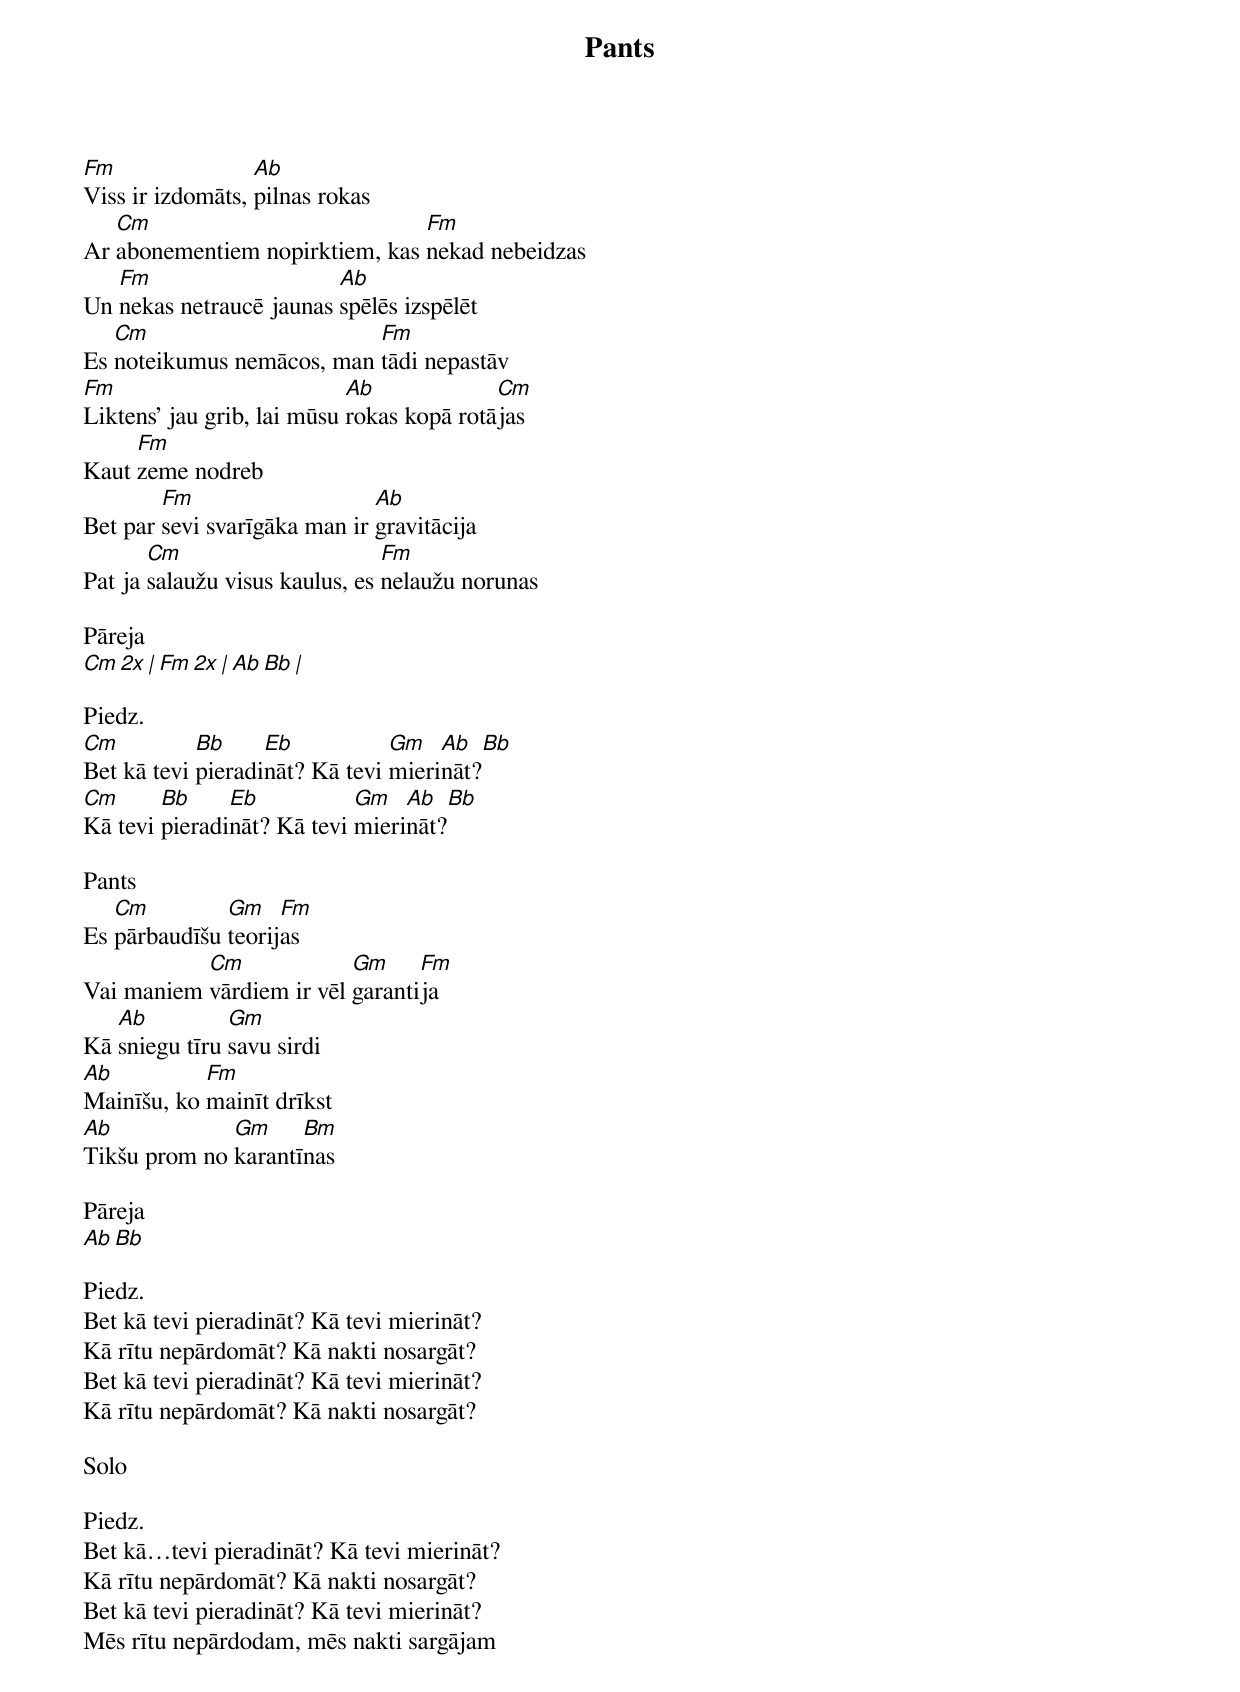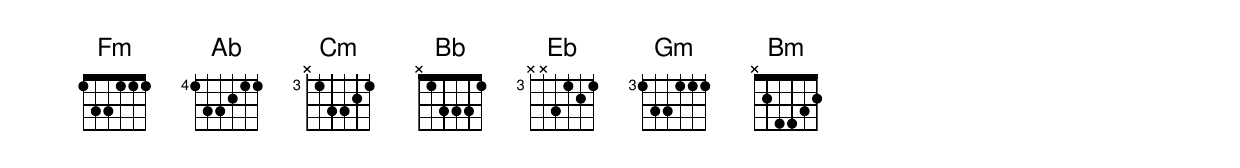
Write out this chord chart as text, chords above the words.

Pants
Fm                Ab
Viss ir izdomāts, pilnas rokas
   Cm                           Fm
Ar abonementiem nopirktiem, kas nekad nebeidzas
   Fm                    Ab
Un nekas netraucē jaunas spēlēs izspēlēt
   Cm                      Fm
Es noteikumus nemācos, man tādi nepastāv
Fm                          Ab             Cm
Liktens’ jau grib, lai mūsu rokas kopā rotājas
     Fm
Kaut zeme nodreb
        Fm                    Ab
Bet par sevi svarīgāka man ir gravitācija
       Cm                       Fm
Pat ja salaužu visus kaulus, es nelaužu norunas

Pāreja
Cm 2x | Fm 2x | Ab Bb |

Piedz.
Cm          Bb     Eb           Gm   Ab    Bb
Bet kā tevi pieradināt? Kā tevi mierināt?
Cm      Bb     Eb           Gm   Ab    Bb
Kā tevi pieradināt? Kā tevi mierināt?

Pants
   Cm         Gm    Fm
Es pārbaudīšu teorijas
           Cm             Gm     Fm
Vai maniem vārdiem ir vēl garantija
   Ab          Gm
Kā sniegu tīru savu sirdi
Ab          Fm
Mainīšu, ko mainīt drīkst
Ab            Gm     Bm
Tikšu prom no karantīnas

Pāreja
Ab Bb

Piedz.
Bet kā tevi pieradināt? Kā tevi mierināt?
Kā rītu nepārdomāt? Kā nakti nosargāt?
Bet kā tevi pieradināt? Kā tevi mierināt?
Kā rītu nepārdomāt? Kā nakti nosargāt?

Solo

Piedz.
Bet kā…tevi pieradināt? Kā tevi mierināt?
Kā rītu nepārdomāt? Kā nakti nosargāt?
Bet kā tevi pieradināt? Kā tevi mierināt?
Mēs rītu nepārdodam, mēs nakti sargājam
